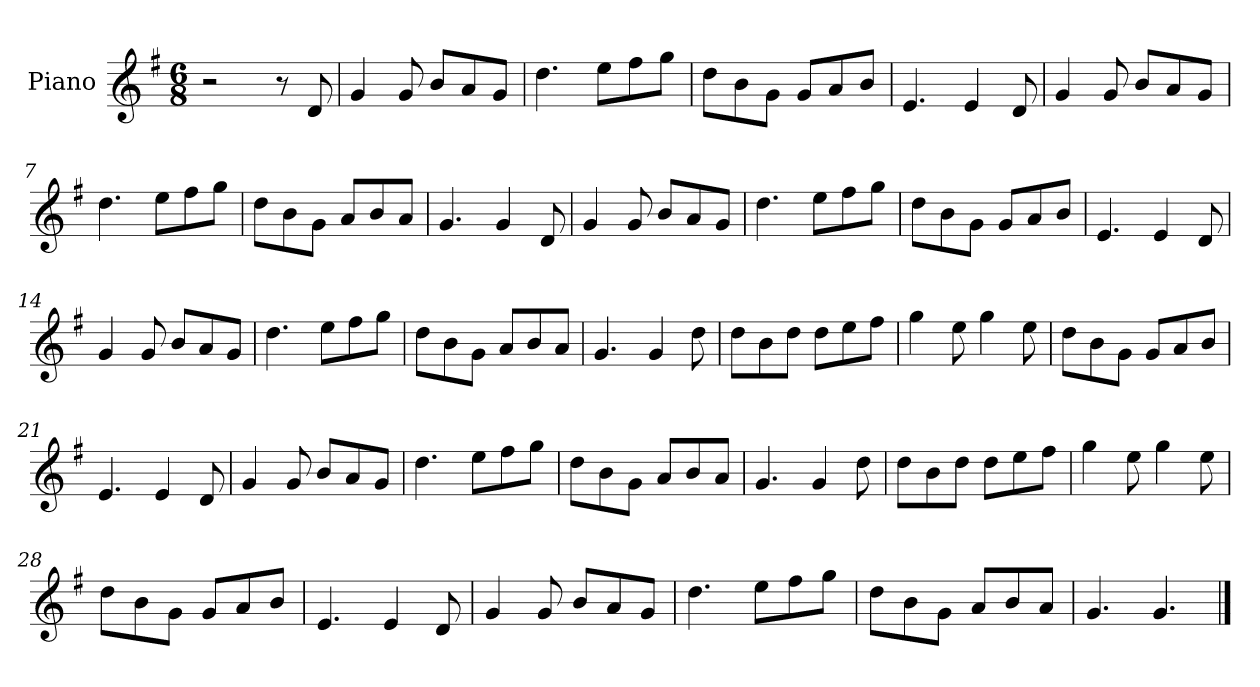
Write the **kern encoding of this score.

**kern
*part1
*staff1
*I"Piano
*I'Pno
*clefG2
*k[f#]
*M6/8
=1
2r
8r
8d/
=2
4g/
8g/
8b/L
8a/
8g/J
=3
4.dd\
8ee\L
8ff#\
8gg\J
=4
8dd\L
8b\
8g\J
8g/L
8a/
8b/J
=5
4.e/
4e/
8d/
=6
4g/
8g/
8b/L
8a/
8g/J
=7
4.dd\
8ee\L
8ff#\
8gg\J
=8
8dd\L
8b\
8g\J
8a/L
8b/
8a/J
=9
4.g/
4g/
8d/
=10
4g/
8g/
8b/L
8a/
8g/J
=11
4.dd\
8ee\L
8ff#\
8gg\J
=12
8dd\L
8b\
8g\J
8g/L
8a/
8b/J
=13
4.e/
4e/
8d/
=14
4g/
8g/
8b/L
8a/
8g/J
=15
4.dd\
8ee\L
8ff#\
8gg\J
=16
8dd\L
8b\
8g\J
8a/L
8b/
8a/J
=17
4.g/
4g/
8dd\
=18
8dd\L
8b\
8dd\J
8dd\L
8ee\
8ff#\J
=19
4gg\
8ee\
4gg\
8ee\
=20
8dd\L
8b\
8g\J
8g/L
8a/
8b/J
=21
4.e/
4e/
8d/
=22
4g/
8g/
8b/L
8a/
8g/J
=23
4.dd\
8ee\L
8ff#\
8gg\J
=24
8dd\L
8b\
8g\J
8a/L
8b/
8a/J
=25
4.g/
4g/
8dd\
=26
8dd\L
8b\
8dd\J
8dd\L
8ee\
8ff#\J
=27
4gg\
8ee\
4gg\
8ee\
=28
8dd\L
8b\
8g\J
8g/L
8a/
8b/J
=29
4.e/
4e/
8d/
=30
4g/
8g/
8b/L
8a/
8g/J
=31
4.dd\
8ee\L
8ff#\
8gg\J
=32
8dd\L
8b\
8g\J
8a/L
8b/
8a/J
=33
4.g/
4.g/
==
*-
